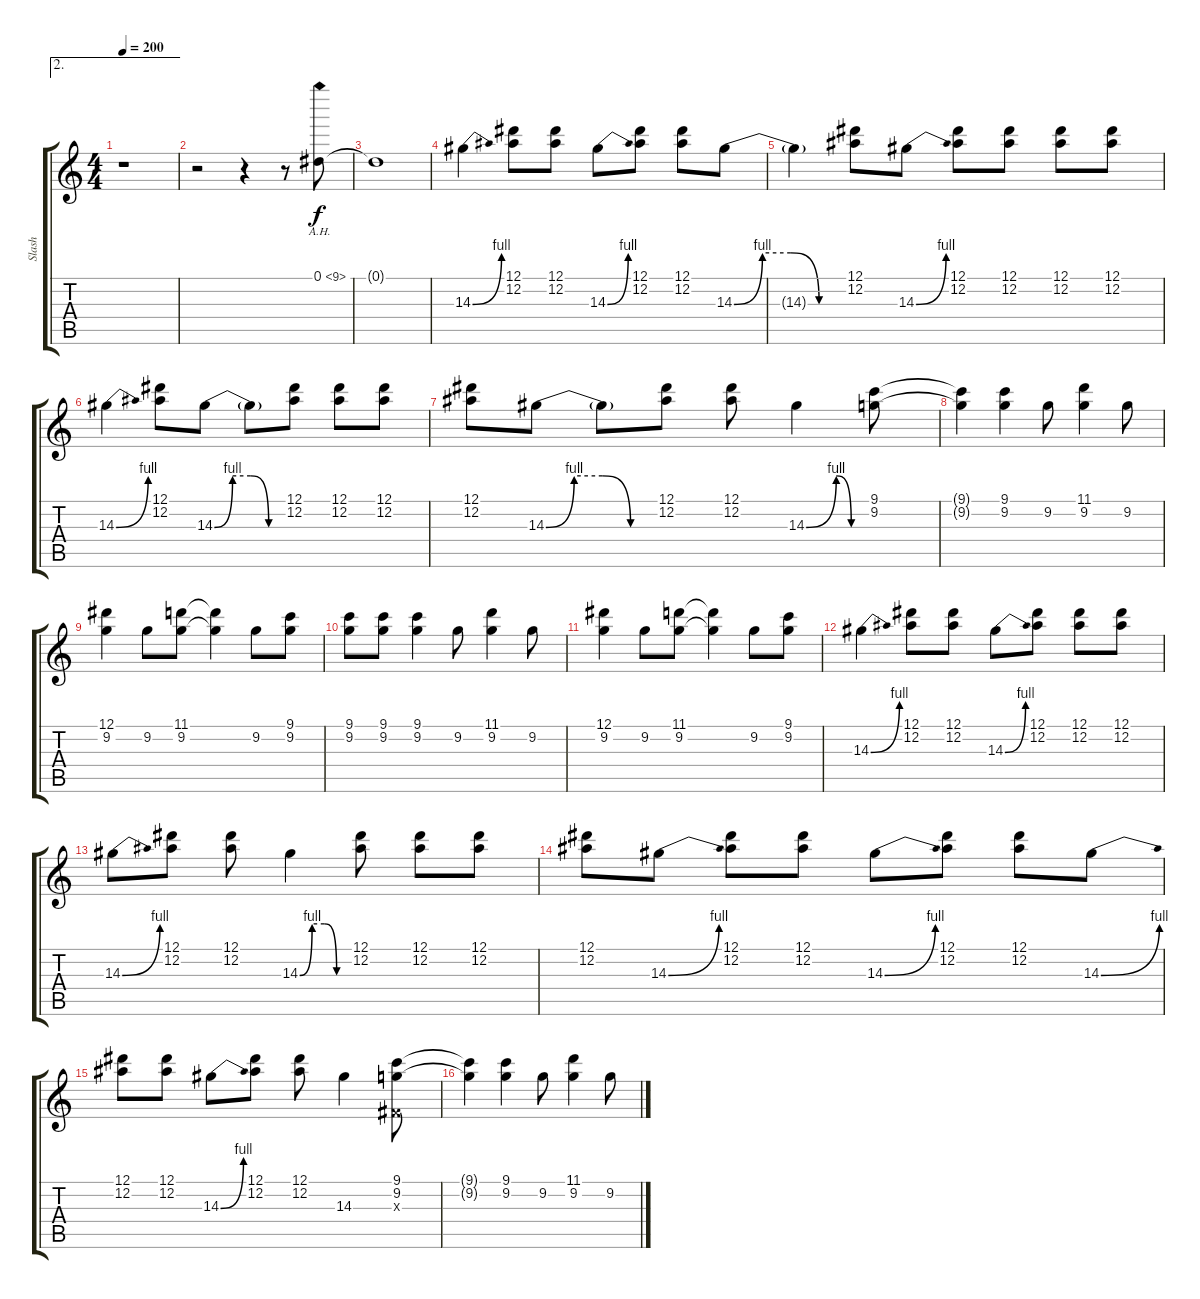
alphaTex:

\track ("Slash" "Slash") {instrument distortionguitar}
\staff {score tabs}
\tuning (Eb4 Bb3 Gb3 Db3 Ab2 Eb2) {hide}
\ae 2
\ts (4 4)
\tempo 200
\clef g2
\ks c
r.1{dy f} |
r.2 r.4 r.8 0.1{ah 9}.8 |
0.1{t}.1 |
14.3{be (bend 0 0 60 4)}.4{volume 16 instrument distortionguitar} (12.1 12.2).8 (12.1 12.2).8 14.3{be (bend 0 0 60 4)}.8 (12.1 12.2).8 (12.1 12.2).8 14.3{be (custom 0 0 15 4 30 4 45 0 60 0)}.8 |
14.3{t}.4 (12.1 12.2).8 14.3{be (bend 0 0 60 4)}.8 (12.1 12.2).8 (12.1 12.2).8 (12.1 12.2).8 (12.1 12.2).8 |
14.3{be (bend 0 0 60 4)}.4 (12.1 12.2).8 14.3{be (custom 0 0 15 4 30 4 45 0 60 0)}.8 14.3{t}.8 (12.1 12.2).8 (12.1 12.2).8 (12.1 12.2).8 |
(12.1 12.2).8 14.3{be (custom 0 0 15 4 30 4 45 0 60 0)}.8 14.3{t}.8 (12.1 12.2).8 (12.1 12.2).8 14.3{be (custom 0 0 30 4 45 0 60 0)}.4 (9.1 9.2).8 |
(9.1{t} 9.2{t}).4 (9.1 9.2).4 9.2.8 (11.1 9.2).4 9.2.8 |
(12.1 9.2).4 9.2.8 (11.1 9.2).8 (11.1{t} 9.2{t}).4 9.2.8 (9.1 9.2).8 |
(9.1 9.2).8 (9.1 9.2).8 (9.1 9.2).4 9.2.8 (11.1 9.2).4 9.2.8 |
(12.1 9.2).4 9.2.8 (11.1 9.2).8 (11.1{t} 9.2{t}).4 9.2.8 (9.1 9.2).8 |
14.3{be (bend 0 0 60 4)}.4 (12.1 12.2).8 (12.1 12.2).8 14.3{be (bend 0 0 60 4)}.8 (12.1 12.2).8 (12.1 12.2).8 (12.1 12.2).8 |
14.3{be (bend 0 0 60 4)}.8 (12.1 12.2).8 (12.1 12.2).8 14.3{be (custom 0 0 15 4 30 4 45 0 60 0)}.4 (12.1 12.2).8 (12.1 12.2).8 (12.1 12.2).8 |
(12.1 12.2).8 14.3{be (bend 0 0 60 4)}.8 (12.1 12.2).8 (12.1 12.2).8 14.3{be (bend 0 0 60 4)}.8 (12.1 12.2).8 (12.1 12.2).8 14.3{be (bend 0 0 60 4)}.8 |
(12.1 12.2).8 (12.1 12.2).8 14.3{be (bend 0 0 60 4)}.8 (12.1 12.2).8 (12.1 12.2).8 14.3.4 (9.1 9.2 0.3{x}).8 |
(9.1{t} 9.2{t}).4 (9.1 9.2).4 9.2.8 (11.1 9.2).4 9.2.8
